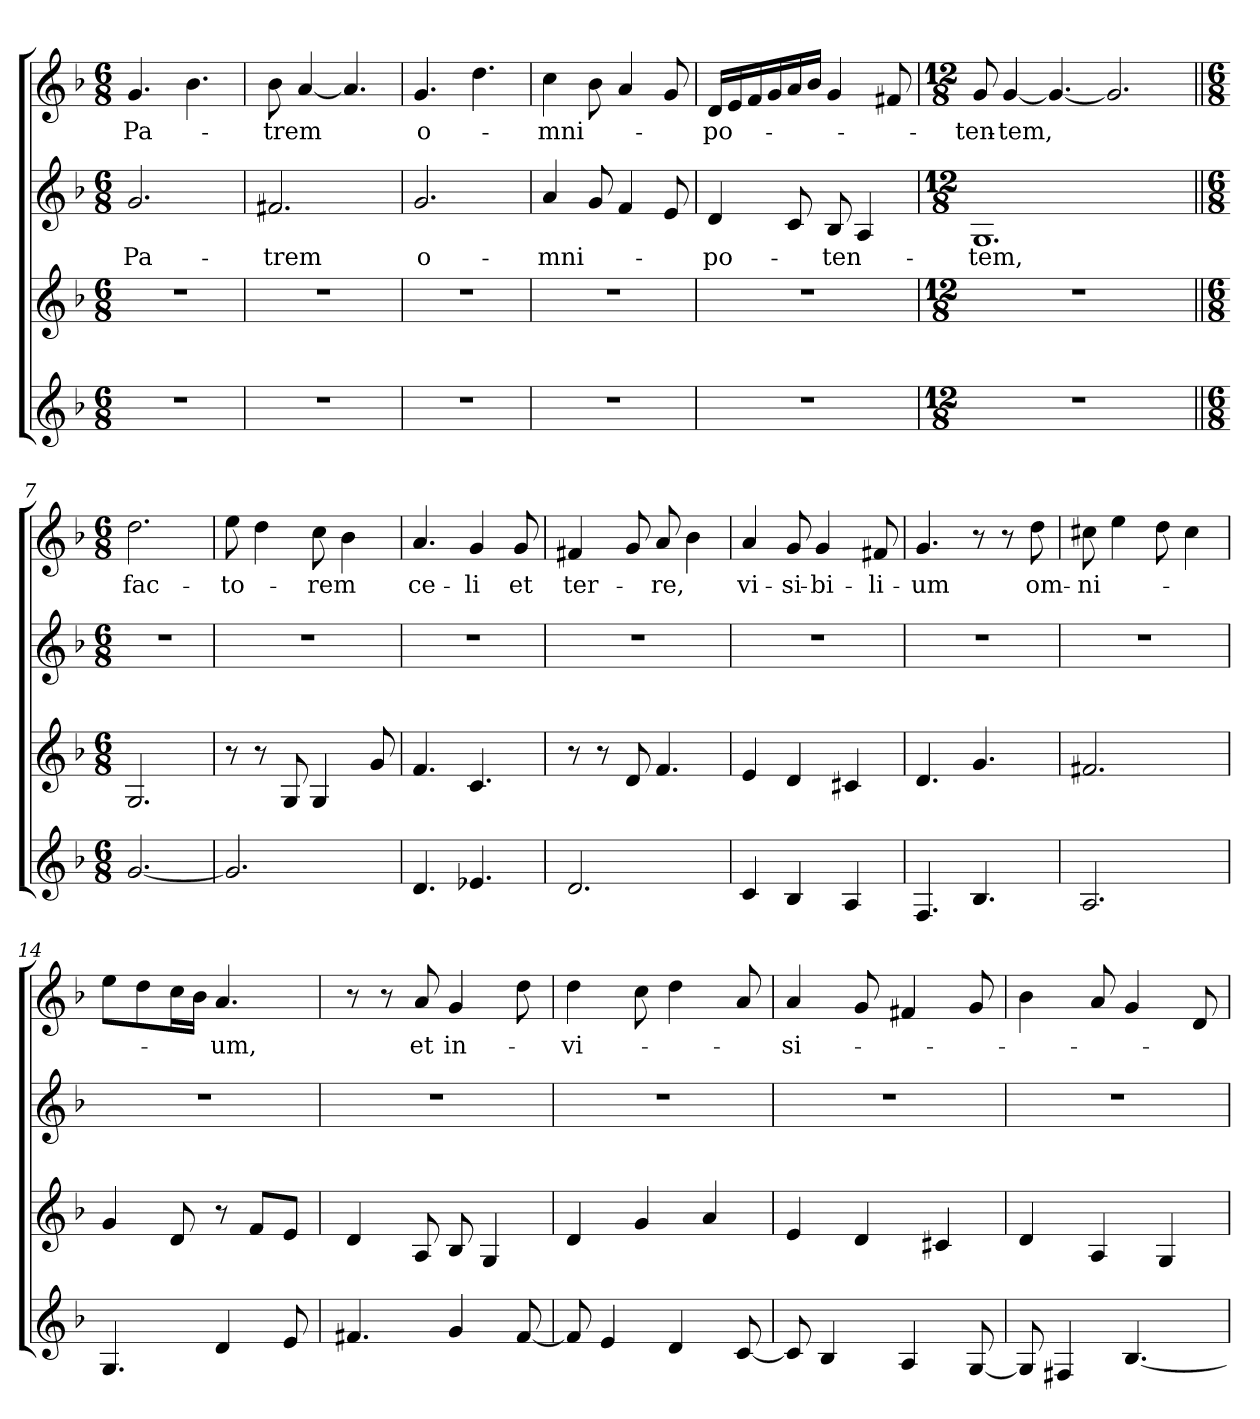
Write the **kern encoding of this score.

**kern	**kern	**kern	**text	**kern	**text
*part4	*part3	*part2	*part2	*part1	*part1
*staff4	*staff3	*staff2	*staff2	*staff1	*staff1
*clefG2	*clefG2	*clefG2	*	*clefG2	*
*k[b-]	*k[b-]	*k[b-]	*	*k[b-]	*
*F:	*F:	*F:	*	*F:	*
*M6/8	*M6/8	*M6/8	*	*M6/8	*
=1	=1	=1	=1	=1	=1
!	!	!	!LO:LY:b	!	!LO:LY:b
2.r	2.r	2.g/	Pa-	4.g/	Pa-
.	.	.	.	4.b-\	.
=2	=2	=2	=2	=2	=2
!	!	!	!LO:LY:b	!	!LO:LY:b
2.r	2.r	2.f#X/	-trem	8b-\	-trem
.	.	.	.	[4a/	.
.	.	.	.	4.a/]	.
=3	=3	=3	=3	=3	=3
!	!	!	!LO:LY:b	!	!LO:LY:b
2.r	2.r	2.g/	o-	4.g/	o-
.	.	.	.	4.dd\	.
=4	=4	=4	=4	=4	=4
!	!	!	!LO:LY:b	!	!LO:LY:b
2.r	2.r	4a/	-mni-	4cc\	-mni-
.	.	8g/	.	8b-\	.
.	.	4f/	.	4a/	.
.	.	8e/	.	8g/	.
=5	=5	=5	=5	=5	=5
!	!	!	!LO:LY:b	!	!LO:LY:b
2.r	2.r	4d/	-po-	16d/LL	-po-
.	.	.	.	16e/	.
.	.	.	.	16f/	.
.	.	.	.	16g/	.
.	.	8c/	.	16a/	.
.	.	.	.	16b-/JJ	.
!	!	!	!LO:LY:b	!	!
.	.	8B-/	-ten-	4g/	.
.	.	4A/	.	.	.
.	.	.	.	8f#i/	.
=6	=6	=6	=6	=6	=6
*M12/8	*M12/8	*M12/8	*	*M12/8	*
!	!	!	!LO:LY:b	!	!LO:LY:b
1.r	1.r	1.G	-tem,	8g/	-ten-
!	!	!	!	!	!LO:LY:b
.	.	.	.	[4g/	-tem,
.	.	.	.	4.g/_	.
.	.	.	.	2.g/]	.
!!LO:LB:g=z
=7||	=7||	=7||	=7||	=7||	=7||
*M6/8	*M6/8	*M6/8	*	*M6/8	*
!	!	!	!	!	!LO:LY:b
[2.g/	2.G/	2.r	.	2.dd\	fac-
=8	=8	=8	=8	=8	=8
!	!	!	!	!	!LO:LY:b
2.g/]	8r	2.r	.	8ee\	-to-
.	8r	.	.	4dd\	.
.	8G/	.	.	.	.
!	!	!	!	!	!LO:LY:b
.	4G/	.	.	8cc\	-rem
.	.	.	.	4b-\	.
.	8g/	.	.	.	.
=9	=9	=9	=9	=9	=9
!	!	!	!	!	!LO:LY:b
4.d/	4.f/	2.r	.	4.a/	ce-
!	!	!	!	!	!LO:LY:b
4.e-i/	4.c/	.	.	4g/	-li
!	!	!	!	!	!LO:LY:b
.	.	.	.	8g/	et
=10	=10	=10	=10	=10	=10
!	!	!	!	!	!LO:LY:b
2.d/	8r	2.r	.	4f#X/	ter-
.	8r	.	.	.	.
.	8d/	.	.	8g/	.
!	!	!	!	!	!LO:LY:b
.	4.f/	.	.	8a/	-re,
.	.	.	.	4b-\	.
=11	=11	=11	=11	=11	=11
!	!	!	!	!	!LO:LY:b
4c/	4e/	2.r	.	4a/	vi-
!	!	!	!	!	!LO:LY:b
4B-/	4d/	.	.	8g/	-si-
!	!	!	!	!	!LO:LY:b
.	.	.	.	4g/	-bi-
4A/	4c#i/	.	.	.	.
!	!	!	!	!	!LO:LY:b
.	.	.	.	8f#i/	-li-
=12	=12	=12	=12	=12	=12
!	!	!	!	!	!LO:LY:b
4.F/	4.d/	2.r	.	4.g/	-um
4.B-/	4.g/	.	.	8r	.
.	.	.	.	8r	.
!	!	!	!	!	!LO:LY:b
.	.	.	.	8dd\	om-
=13	=13	=13	=13	=13	=13
!	!	!	!	!	!LO:LY:b
2.A/	2.f#X/	2.r	.	8cc#X\	-ni-
.	.	.	.	4ee\	.
.	.	.	.	8dd\	.
.	.	.	.	4cc#\	.
=14	=14	=14	=14	=14	=14
4.G/	4g/	2.r	.	8ee\L	.
.	.	.	.	8dd\	.
.	8d/	.	.	16cc\L	.
.	.	.	.	16b-\JJ	.
!	!	!	!	!	!LO:LY:b
4d/	8r	.	.	4.a/	-um,
.	8f/L	.	.	.	.
8e/	8e/J	.	.	.	.
!!LO:LB:g=z
=15	=15	=15	=15	=15	=15
4.f#X/	4d/	2.r	.	8r	.
.	.	.	.	8r	.
!	!	!	!	!	!LO:LY:b
.	8A/	.	.	8a/	et
!	!	!	!	!	!LO:LY:b
4g/	8B-/	.	.	4g/	in-
.	4G/	.	.	.	.
[8f#/	.	.	.	8dd\	.
=16	=16	=16	=16	=16	=16
!	!	!	!	!	!LO:LY:b
8f#/]	4d/	2.r	.	4dd\	-vi-
4e/	.	.	.	.	.
.	4g/	.	.	8cc\	.
4d/	.	.	.	4dd\	.
.	4a/	.	.	.	.
[8c/	.	.	.	8a/	.
=17	=17	=17	=17	=17	=17
!	!	!	!	!	!LO:LY:b
8c/]	4e/	2.r	.	4a/	-si-
4B-/	.	.	.	.	.
.	4d/	.	.	8g/	.
4A/	.	.	.	4f#X/	.
.	4c#i/	.	.	.	.
[8G/	.	.	.	8g/	.
=18	=18	=18	=18	=18	=18
8G/]	4d/	2.r	.	4b-\	.
4F#X/	.	.	.	.	.
.	4A/	.	.	8a/	.
[4.B-/	.	.	.	4g/	.
.	4G/	.	.	.	.
.	.	.	.	8d/	.
=	=	=	=	=	=
*-	*-	*-	*-	*-	*-
